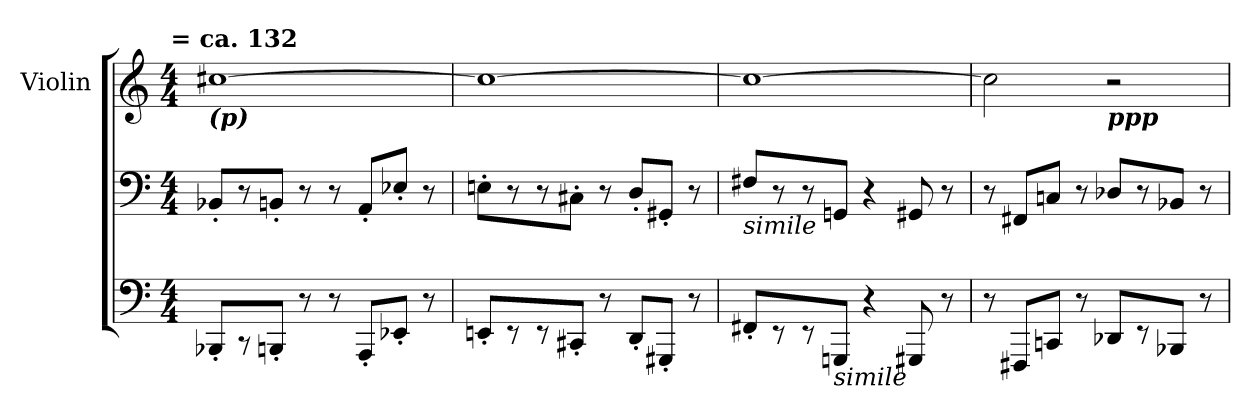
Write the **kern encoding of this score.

**kern	**kern	**kern	**dynam
*part2	*part2	*part1	*part1
*staff3	*staff2	*staff1	*staff1
*	*	*I"Violin	*
*	*	*I'Vln.	*
*clefF4	*clefF4	*clefG2	*
*k[]	*k[]	*k[]	*
!!LO:TX:omd:t= = ca. 132
*M4/4	*M4/4	*M4/4	*
*MM120	*MM120	*MM120	*
=1	=1	=1	=1
!	!	!LO:TX:b:Bi:t=(p)	!
8BBB-X'/L	8BB-X'/L	[1cc#X	.
8r	8r	.	.
8BBBn'/J	8BBn'/J	.	.
8r	8r	.	.
8r	8r	.	.
8AAA'/L	8AA'/L	.	.
8EE-X'/J	8E-X'/J	.	.
8r	8r	.	.
=2	=2	=2	=2
8EEn'/L	8En'\L	1cc#_	.
8r	8r	.	.
8r	8r	.	.
8CC#X'/J	8C#X'\J	.	.
8r	8r	.	.
8DD'/L	8D'/L	.	.
8GGG#X'/J	8GG#X'/J	.	.
8r	8r	.	.
=3	=3	=3	=3
!	!LO:TX:b:i:t=simile	!	!
!	!	!	!LO:DY:b
8FF#X'/L	8F#X/L	1cc#_	dim.
8r	8r	.	.
8r	8r	.	.
!LO:TX:b:i:t=simile	!	!	!
8GGGn/J	8GGn/J	.	.
4r	4r	.	.
8GGG#X/	8GG#X/	.	.
8r	8r	.	.
=4	=4	=4	=4
8r	8r	2cc#\]	.
8FFF#X/L	8FF#X/L	.	.
8CCn/J	8Cn/J	.	.
8r	8r	.	.
!	!	!LO:TX:b:Bi:t=ppp	!
8DD-X/L	8D-X/L	2r	.
8r	8r	.	.
8BBB-X/J	8BB-X/J	.	.
8r	8r	.	.
=	=	=	=
*-	*-	*-	*-
